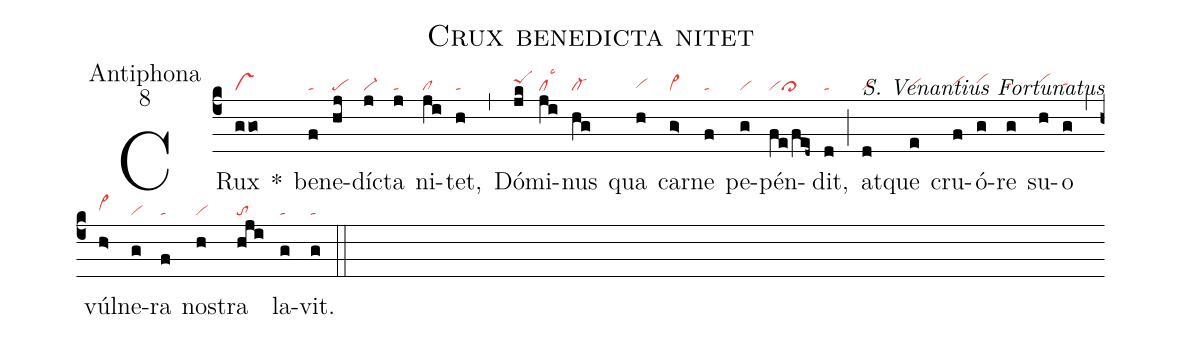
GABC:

name:Crux benedicta nitet;
office-part:Antiphona;
mode:8;
commentary:S. Venantius Fortunatus;
nabc-lines:1;
%%
(c4)
CRux(ggo|vs) *()
be(f|ta)ne(hj|pe)díc(j|vi-)ta(j|ta) ni(ji|cl)tet,(h|ta) (,)
Dó(jk|peShi)mi(ji|cllsc3)nus(hg|cl-) qua(h|vihg) car(g>|vi>)ne(f|ta) pe(g|vi)pén(fe/fed~|vicl>)dit,(d|ta) (;)
at(d|vi)que(e|vihg) cru(f|vihh)ó(g|vihi)re(g|tahh) su(h|vihi)o(g|tahh) (,)
vúl(h>|vi>hh)ne(g|vi)ra(f|ta) nos(h|vi)tra(hji|to) la(g|ta)vit.(g|ta) (::)
